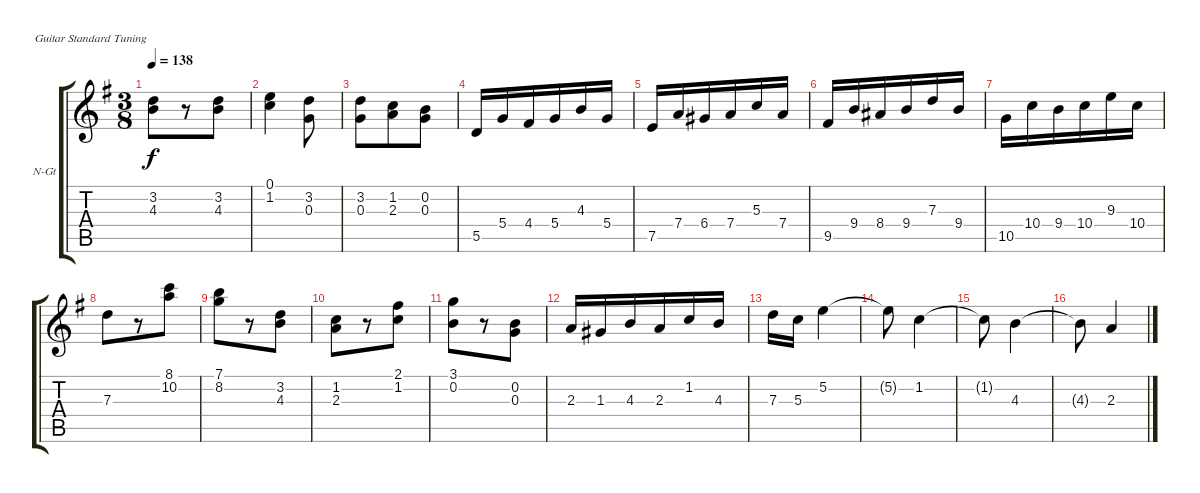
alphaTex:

\bracketExtendMode groupsimilarinstruments
\firstSystemTrackNameOrientation horizontal
\otherSystemsTrackNameOrientation horizontal
\track ("Acoustic guitar 1" "N-Gt") {instrument acousticguitarnylon}
\staff {score tabs}
\tuning (E4 B3 G3 D3 A2 E2)
\ts (3 8)
\tempo 138
\clef g2
\ks g
(3.2 4.3).8{dy f} r.8 (3.2 4.3).8 |
(0.1 1.2).4 (3.2 0.3).8 |
(3.2 0.3).8 (1.2 2.3).8 (0.2 0.3).8 |
5.5.16 5.4.16 4.4.16 5.4.16 4.3.16 5.4.16 |
7.5.16 7.4.16 6.4.16 7.4.16 5.3.16 7.4.16 |
9.5.16 9.4.16 8.4.16 9.4.16 7.3.16 9.4.16 |
10.5.16 10.4.16 9.4.16 10.4.16 9.3.16 10.4.16 |
7.3.8 r.8 (8.1 10.2).8 |
(7.1 8.2).8 r.8 (3.2 4.3).8 |
(1.2 2.3).8 r.8 (2.1 1.2).8 |
(3.1 0.2).8 r.8 (0.2 0.3).8 |
2.3.16 1.3.16 4.3.16 2.3.16 1.2.16 4.3.16 |
7.3.16 5.3.16 5.2.4 |
5.2{t}.8 1.2.4 |
1.2{t}.8 4.3.4 |
4.3{t}.8 2.3.4
